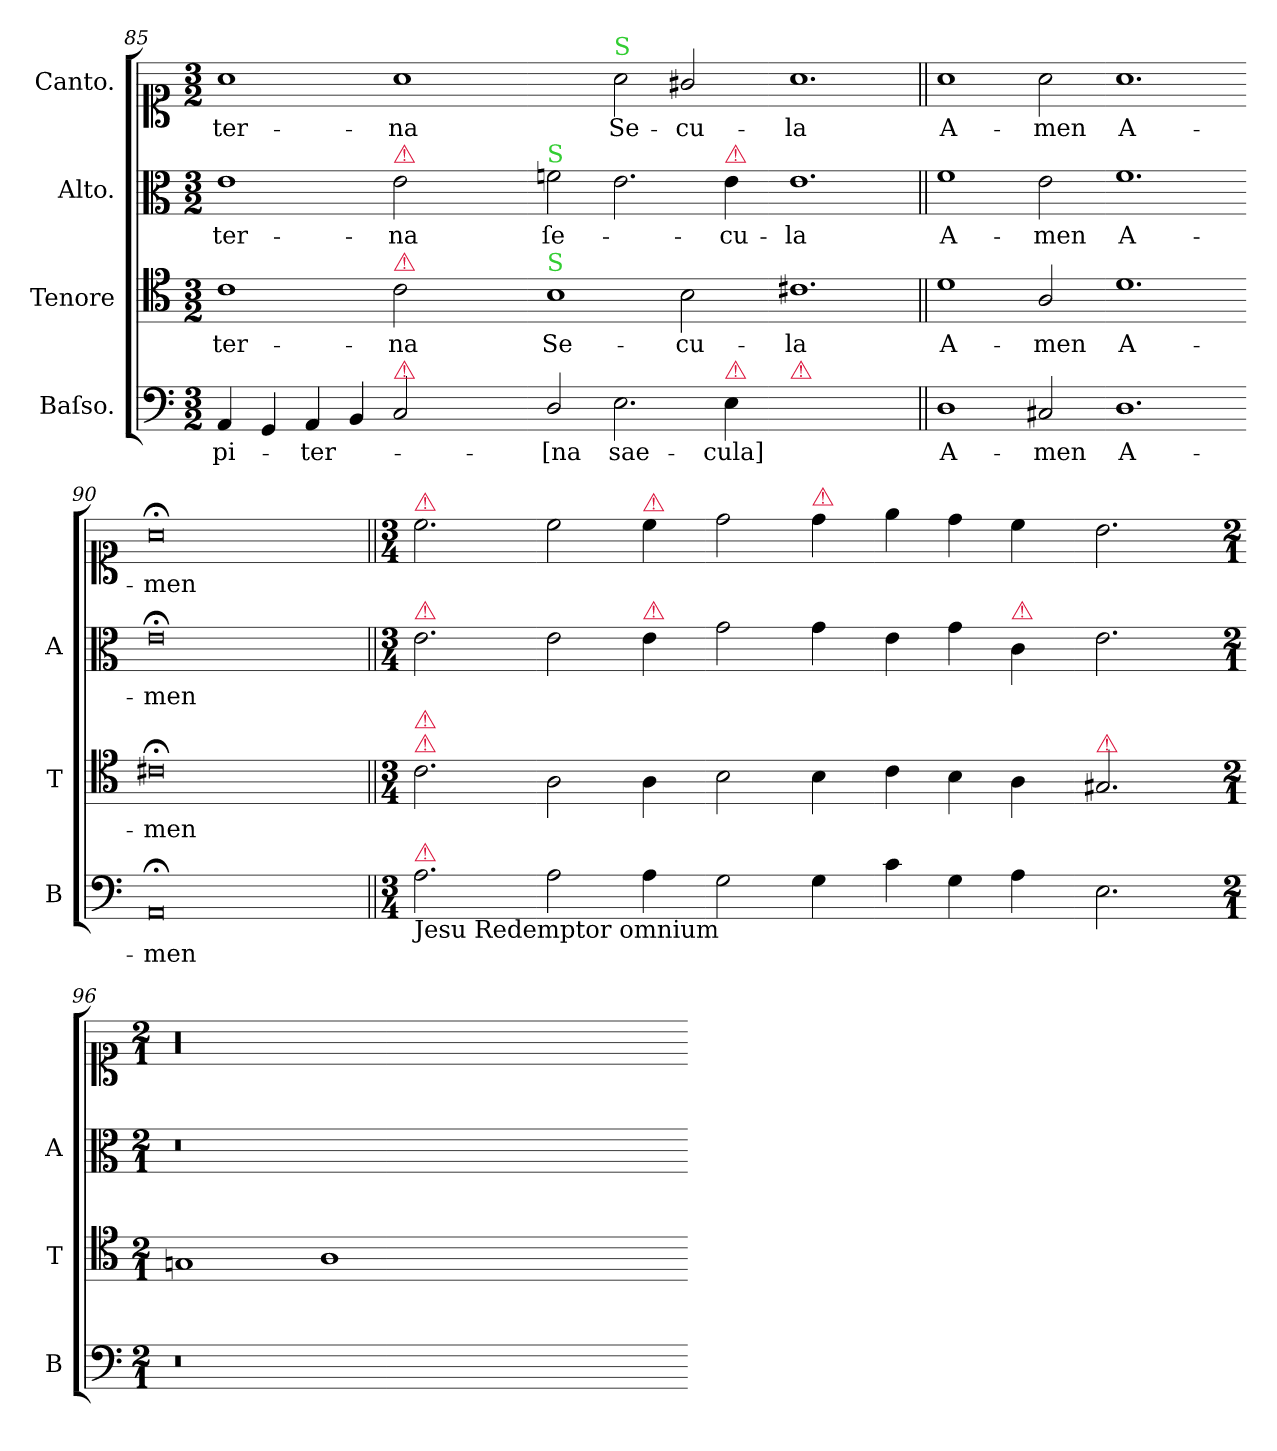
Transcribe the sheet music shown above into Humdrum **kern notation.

**kern	**text	**kern	**text	**kern	**text	**kern	**text
*part4	*part4	*part3	*part3	*part2	*part2	*part1	*part1
*staff4	*staff4	*staff3	*staff3	*staff2	*staff2	*staff1	*staff1
*I"Baſso.	*	*I"Tenore	*	*I"Alto.	*	*I"Canto.	*
*I'B	*	*I'T	*	*I'A	*	*	*
*clefF4	*	*clefC4	*	*clefC3	*	*clefC1	*
*k[]	*	*k[]	*	*k[]	*	*k[]	*
*M3/2	*	*M3/2	*	*M3/2	*	*M3/2	*
=85	=85	=85	=85	=85	=85	=85	=85
4AA/	-pi-	1c	-ter-	1e	-ter-	1a	-ter-
4GG/	.	.	.	.	.	.	.
4AA/	-ter-	.	.	.	.	.	.
4BB/	.	.	.	.	.	.	.
!	!	!	!	!LO:TX:a:color=crimson:t=⚠	!	!	!
!	!	!LO:TX:a:color=crimson:t=⚠	!	!	!	!	!
!LO:TX:a:color=crimson:t=⚠	!	!	!	!	!	!	!
2C/	.	2c\	-na	2e\	-na	1a\	-na
2ryy	.	2ryy	.	2ryy	.	.	.
=86-	=86-	=86-	=86-	=86-	=86-	=86-	=86-
!	!	!	!	!LO:TX:a:color=limegreen:t=S	!	!	!
!	!	!LO:TX:a:color=limegreen:t=S	!	!	!	!	!
2D/	-[na	1B	Se-	2fn\	ſe-	2ryy	.
!	!	!	!	!	!	!LO:TX:a:color=limegreen:t=S	!
2.E\	sae-	.	.	2.e\	.	2a\	Se-
.	.	2B\	-cu-	.	.	2g#X/	-cu-
!	!	!	!	!LO:TX:a:color=crimson:t=⚠	!	!	!
!LO:TX:a:color=crimson:t=⚠	!	!	!	!	!	!	!
4E\	-cula]	.	.	4e\	-cu-	.	.
=87-	=87-	=87-	=87-	=87-	=87-	=87-	=87-
!LO:TX:a:color=crimson:t=⚠	!	!	!	!	!	!	!
1.ryy	.	1.c#X	-la	1.e	-la	1.a	-la
=88||	=88||	=88||	=88||	=88||	=88||	=88||	=88||
1D	A-	1d	A-	1f	A-	1a	A-
2C#X/	-men	2A/	-men	2e\	-men	2a\	-men
=89-	=89-	=89-	=89-	=89-	=89-	=89-	=89-
!	!	!	!LO:LY:i	!	!LO:LY:i	!	!LO:LY:i
1.D	A-	1.d	A-	1.f	A-	1.a	A-
=90-	=90-	=90-	=90-	=90-	=90-	=90-	=90-
!	!	!	!LO:LY:i	!	!LO:LY:i	!	!LO:LY:i
0AA;<;	-men	0c#X;<;	-men	0e;<;	-men	0a;<;	-men
=91||	=91||	=91||	=91||	=91||	=91||	=91||	=91||
*M3/4	*	*M3/4	*	*M3/4	*	*M3/4	*
!	!	!	!	!	!	!LO:TX:a:color=crimson:t=⚠	!
!	!	!	!	!LO:TX:a:color=crimson:t=⚠	!	!	!
!	!	!LO:TX:a:color=crimson:t=⚠	!	!	!	!	!
!	!	!LO:TX:a:color=crimson:t=⚠	!	!	!	!	!
!LO:TX:b:t=Jesu Redemptor omnium	!	!	!	!	!	!	!
!LO:TX:a:color=crimson:t=⚠	!	!	!	!	!	!	!
2.A\	.	2.c\	.	2.e\	.	2.cc\	.
=92-	=92-	=92-	=92-	=92-	=92-	=92-	=92-
2A\	.	2A\	.	2e\	.	2cc\	.
!	!	!	!	!	!	!LO:TX:a:color=crimson:t=⚠	!
!	!	!	!	!LO:TX:a:color=crimson:t=⚠	!	!	!
4A\	.	4A\	.	4e\	.	4cc\	.
=93-	=93-	=93-	=93-	=93-	=93-	=93-	=93-
2G\	.	2B\	.	2g\	.	2dd\	.
!	!	!	!	!	!	!LO:TX:a:color=crimson:t=⚠	!
4G\	.	4B\	.	4g\	.	4dd\	.
=94-	=94-	=94-	=94-	=94-	=94-	=94-	=94-
4c\	.	4c\	.	4e\	.	4ee\	.
4G\	.	4B\	.	4g\	.	4dd\	.
!	!	!	!	!LO:TX:a:color=crimson:t=⚠	!	!	!
4A\	.	4A\	.	4c\	.	4cc\	.
=95-	=95-	=95-	=95-	=95-	=95-	=95-	=95-
!	!	!LO:TX:a:color=crimson:t=⚠	!	!	!	!	!
2.E\	.	2.G#X/	.	2.e\	.	2.b\	.
=96-	=96-	=96-	=96-	=96-	=96-	=96-	=96-
*M2/1	*	*M2/1	*	*M2/1	*	*M2/1	*
0r	.	1Gn	.	0r	.	00r	.
.	.	1A	.	.	.	.	.
0ryy	.	0ryy	.	0ryy	.	.	.
=-	=-	=-	=-	=-	=-	=-	=-
*-	*-	*-	*-	*-	*-	*-	*-
